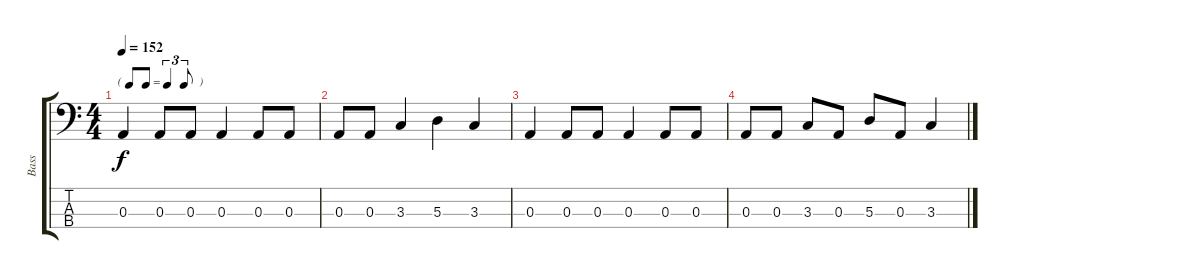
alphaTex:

\track ("Bass" "Bass") {instrument electricbasspick}
\staff {score tabs}
\tuning (G2 D2 A1 E1) {hide}
\ts (4 4)
\tf triplet8th
\tempo 152
\clef f4
\ks c
0.3.4{dy f} 0.3.8 0.3.8 0.3.4 0.3.8 0.3.8 |
0.3.8 0.3.8 3.3.4 5.3.4 3.3.4 |
0.3.4 0.3.8 0.3.8 0.3.4 0.3.8 0.3.8 |
0.3.8 0.3.8 3.3.8 0.3.8 5.3.8 0.3.8 3.3.4
